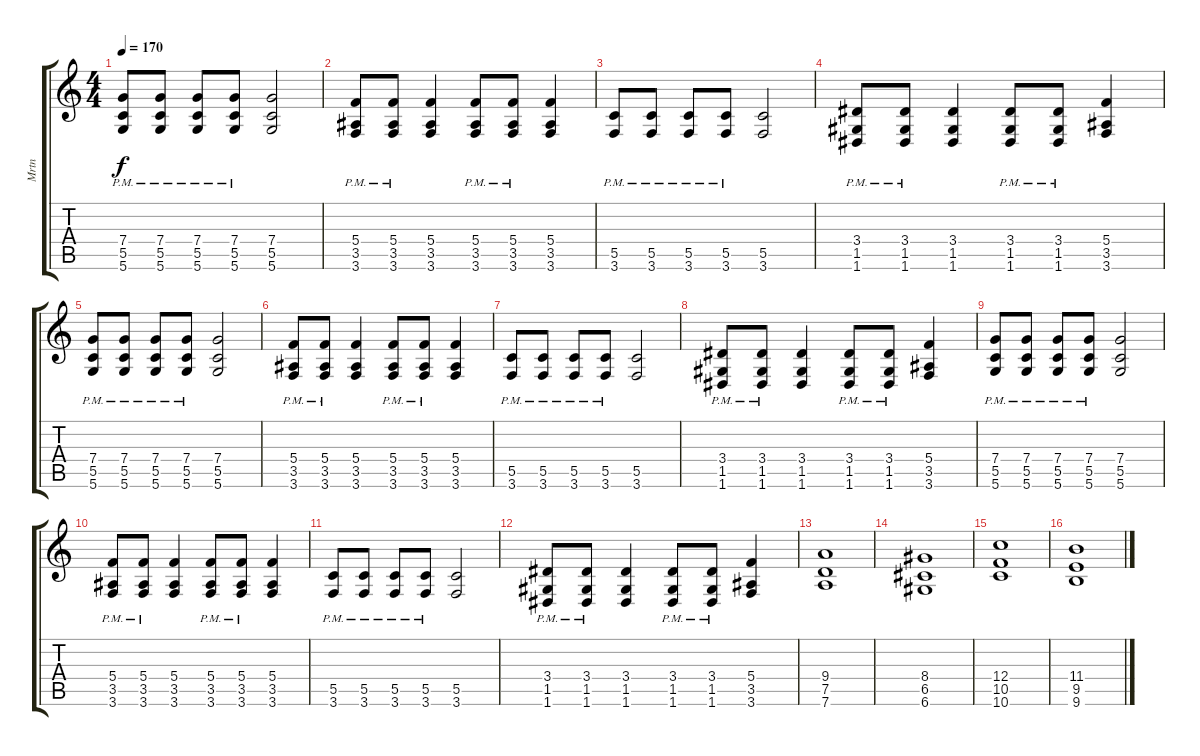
\track ("Mrtn" "Mrtn") {instrument distortionguitar}
\staff {score tabs}
\tuning (D4 A3 F3 C3 G2 D2) {hide}
\ts (4 4)
\tempo 170
\clef g2
\ks c
(7.4{pm} 5.5{pm} 5.6{pm}).8{dy f} (7.4{pm} 5.5{pm} 5.6{pm}).8 (7.4{pm} 5.5{pm} 5.6{pm}).8 (7.4{pm} 5.5{pm} 5.6{pm}).8 (7.4 5.5 5.6).2 |
(5.4{pm} 3.5{pm} 3.6{pm}).8 (5.4{pm} 3.5{pm} 3.6{pm}).8 (5.4 3.5 3.6).4 (5.4{pm} 3.5{pm} 3.6{pm}).8 (5.4{pm} 3.5{pm} 3.6{pm}).8 (5.4 3.5 3.6).4 |
(5.5{pm} 3.6{pm}).8 (5.5{pm} 3.6{pm}).8 (5.5{pm} 3.6{pm}).8 (5.5{pm} 3.6{pm}).8 (5.5 3.6).2 |
(3.4{pm} 1.5{pm} 1.6{pm}).8 (3.4{pm} 1.5{pm} 1.6{pm}).8 (3.4 1.5 1.6).4 (3.4{pm} 1.5{pm} 1.6{pm}).8 (3.4{pm} 1.5{pm} 1.6{pm}).8 (5.4 3.5 3.6).4 |
(7.4{pm} 5.5{pm} 5.6{pm}).8 (7.4{pm} 5.5{pm} 5.6{pm}).8 (7.4{pm} 5.5{pm} 5.6{pm}).8 (7.4{pm} 5.5{pm} 5.6{pm}).8 (7.4 5.5 5.6).2 |
(5.4{pm} 3.5{pm} 3.6{pm}).8 (5.4{pm} 3.5{pm} 3.6{pm}).8 (5.4 3.5 3.6).4 (5.4{pm} 3.5{pm} 3.6{pm}).8 (5.4{pm} 3.5{pm} 3.6{pm}).8 (5.4 3.5 3.6).4 |
(5.5{pm} 3.6{pm}).8 (5.5{pm} 3.6{pm}).8 (5.5{pm} 3.6{pm}).8 (5.5{pm} 3.6{pm}).8 (5.5 3.6).2 |
(3.4{pm} 1.5{pm} 1.6{pm}).8 (3.4{pm} 1.5{pm} 1.6{pm}).8 (3.4 1.5 1.6).4 (3.4{pm} 1.5{pm} 1.6{pm}).8 (3.4{pm} 1.5{pm} 1.6{pm}).8 (5.4 3.5 3.6).4 |
(7.4{pm} 5.5{pm} 5.6{pm}).8 (7.4{pm} 5.5{pm} 5.6{pm}).8 (7.4{pm} 5.5{pm} 5.6{pm}).8 (7.4{pm} 5.5{pm} 5.6{pm}).8 (7.4 5.5 5.6).2 |
(5.4{pm} 3.5{pm} 3.6{pm}).8 (5.4{pm} 3.5{pm} 3.6{pm}).8 (5.4 3.5 3.6).4 (5.4{pm} 3.5{pm} 3.6{pm}).8 (5.4{pm} 3.5{pm} 3.6{pm}).8 (5.4 3.5 3.6).4 |
(5.5{pm} 3.6{pm}).8 (5.5{pm} 3.6{pm}).8 (5.5{pm} 3.6{pm}).8 (5.5{pm} 3.6{pm}).8 (5.5 3.6).2 |
(3.4{pm} 1.5{pm} 1.6{pm}).8 (3.4{pm} 1.5{pm} 1.6{pm}).8 (3.4 1.5 1.6).4 (3.4{pm} 1.5{pm} 1.6{pm}).8 (3.4{pm} 1.5{pm} 1.6{pm}).8 (5.4 3.5 3.6).4 |
(9.4 7.5 7.6).1 |
(8.4 6.5 6.6).1 |
(12.4 10.5 10.6).1 |
(11.4 9.5 9.6).1
